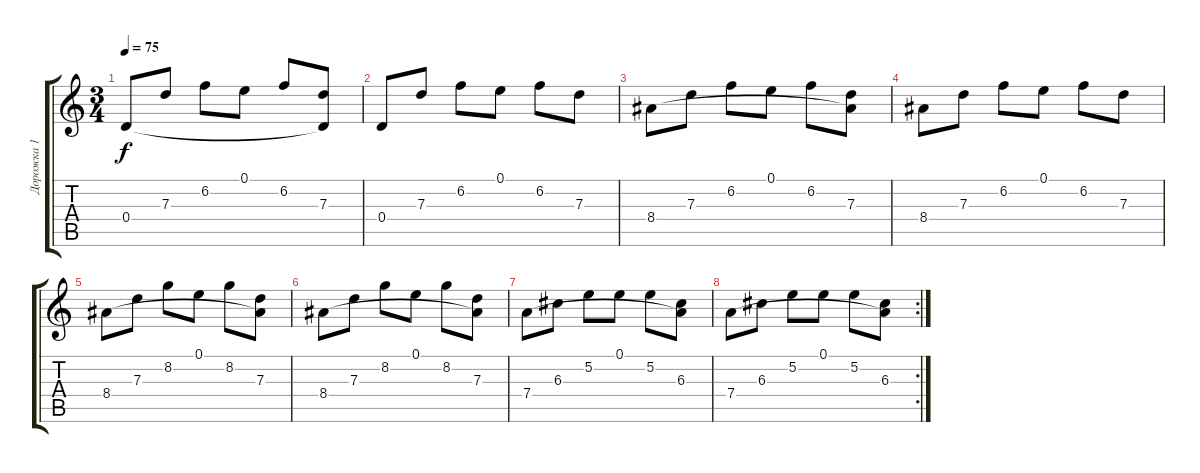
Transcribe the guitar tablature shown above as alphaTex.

\track ("Дорожка 1" "Дорожка 1") {instrument acousticguitarnylon}
\staff {score tabs}
\tuning (E4 B3 G3 D3 A2 E2) {hide}
\ts (3 4)
\tempo 75
\clef g2
\ks c
0.4.8{dy f instrument acousticguitarnylon} 7.3.8 6.2.8 0.1.8 6.2.8 (7.3 0.4{t}).8 |
0.4.8 7.3.8 6.2.8 0.1.8 6.2.8 7.3.8 |
8.4.8 7.3.8 6.2.8 0.1.8 6.2.8 (7.3 8.4{t}).8 |
8.4.8 7.3.8 6.2.8 0.1.8 6.2.8 7.3.8 |
8.4.8 7.3.8 8.2.8 0.1.8 8.2.8 (7.3 8.4{t}).8 |
8.4.8 7.3.8 8.2.8 0.1.8 8.2.8 (7.3 8.4{t}).8 |
7.4.8 6.3.8 5.2.8 0.1.8 5.2.8 (6.3 7.4{t}).8 |
\rc 2
7.4.8 6.3.8 5.2.8 0.1.8 5.2.8 (6.3 7.4{t}).8
